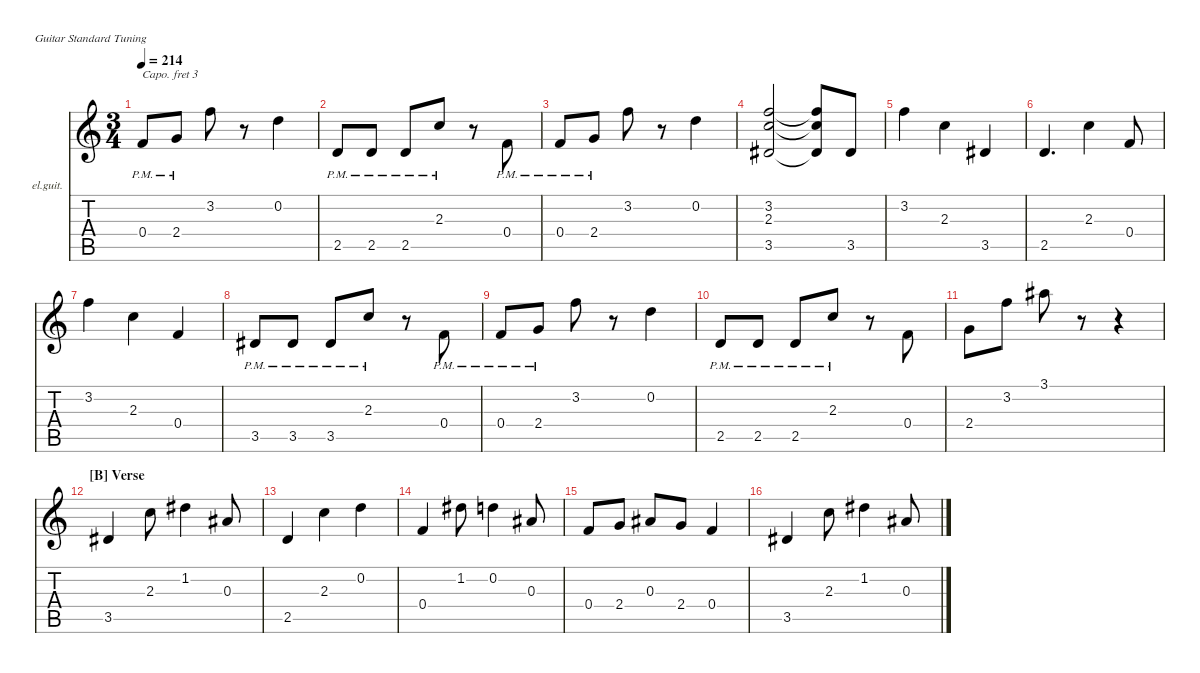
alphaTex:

\hideDynamics
\bracketExtendMode nobrackets
\firstSystemTrackNameOrientation horizontal
\track ("Clean Guitar" "el.guit.") {instrument electricguitarclean}
\staff {score tabs}
\capo 3
\tuning (E4 B3 G3 D3 A2 E2)
\ts (3 4)
\tempo 214
\clef g2
\ks aminor
0.4{pm}.8{dy mf beam Up} 2.4{pm}.8{beam Up} 3.2.8{beam Down} r.8{beam Down} 0.2.4{beam Down} |
2.5{pm}.8{beam Up} 2.5{pm}.8{beam Up} 2.5{pm}.8{beam Up} 2.3{pm}.8{beam Up} r.8{beam Down} 0.4{pm}.8{beam Up} |
0.4{pm}.8{beam Up} 2.4{pm}.8{beam Up} 3.2.8{beam Down} r.8{beam Down} 0.2.4{beam Down} |
(3.5{acc #} 2.3 3.2).2{beam Up} (3.5{t acc #} 2.3{t} 3.2{t}).8{beam Up} 3.5{acc #}.8{beam Up} |
3.2.4{beam Down} 2.3.4{beam Down} 3.5{acc #}.4{beam Up} |
2.5.4{d beam Up} 2.3.4{beam Down} 0.4.8{beam Up} |
3.2.4{beam Down} 2.3.4{beam Down} 0.4.4{beam Up} |
3.5{pm acc #}.8{beam Up} 3.5{pm acc #}.8{beam Up} 3.5{pm acc #}.8{beam Up} 2.3{pm}.8{beam Up} r.8{beam Down} 0.4{pm}.8{beam Up} |
0.4{pm}.8{beam Up} 2.4{pm}.8{beam Up} 3.2.8{beam Down} r.8{beam Down} 0.2.4{beam Down} |
2.5{pm}.8{beam Up} 2.5{pm}.8{beam Up} 2.5{pm}.8{beam Up} 2.3{pm}.8{beam Up} r.8{beam Down} 0.4.8{beam Up} |
2.4.8{beam Down} 3.2.8{beam Down} 3.1{acc #}.8{beam Down} r.8{beam Down} r.4{beam Down} |
\section ("B" "Verse")
3.5{acc #}.4{beam Up} 2.3.8{beam Down} 1.2{acc #}.4{beam Down} 0.3{acc #}.8{beam Up} |
2.5.4{beam Up} 2.3.4{beam Down} 0.2.4{beam Down} |
0.4.4{beam Up} 1.2{acc #}.8{beam Down} 0.2.4{beam Down} 0.3{acc #}.8{beam Up} |
0.4.8{beam Up} 2.4.8{beam Up} 0.3{acc #}.8{beam Up} 2.4.8{beam Up} 0.4.4{beam Up} |
3.5{acc #}.4{beam Up} 2.3.8{beam Down} 1.2{acc #}.4{beam Down} 0.3{acc #}.8{beam Up}
